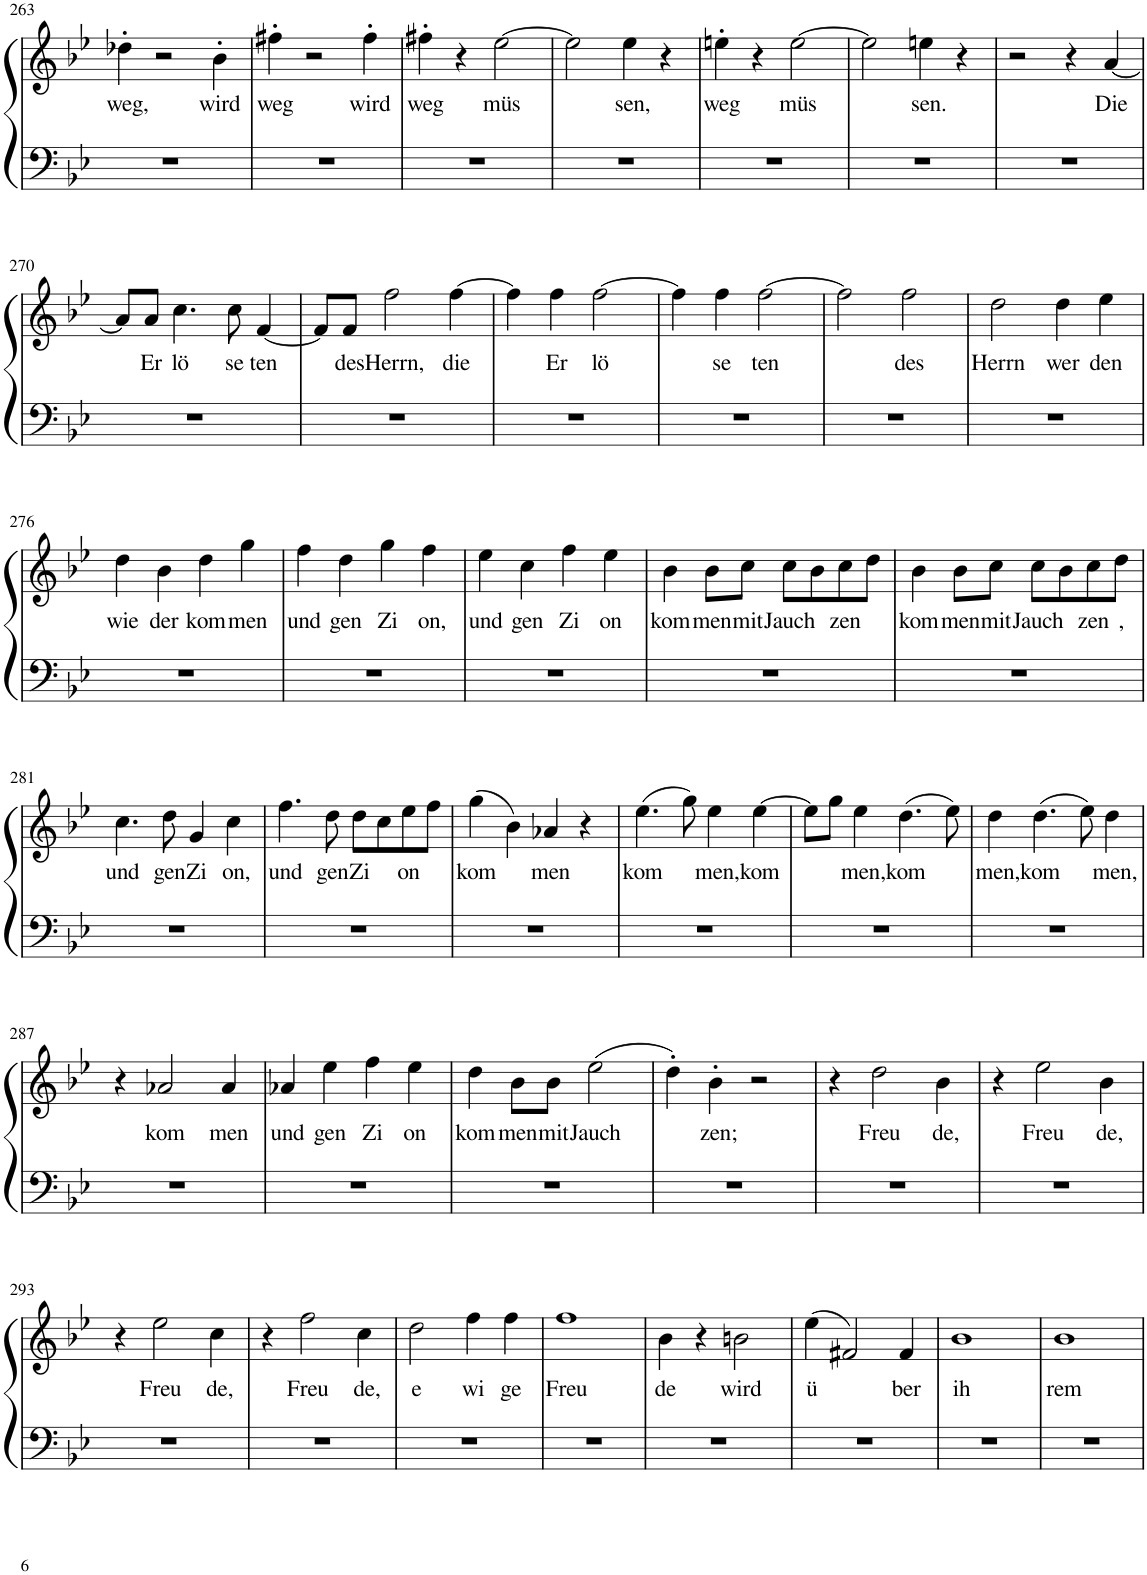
**kern	**kern	**text
*part1	*part1	*part1
*staff2	*staff1	*staff1
*I"Piano	*	*
*I'Pno.	*	*
!!LO:PB:g=z
*clefF4	*clefG2	*
*k[b-e-]	*k[b-e-]	*
*M4/4	*M4/4	*
*met(c)	*met(c)	*
=263	=263	=263
!	!	!LO:LY:b
1r	4dd-X'\	weg,
.	2r	.
!	!	!LO:LY:b
.	4b-'\	wird
=264	=264	=264
!	!	!LO:LY:b
1r	4ff#X'\	weg
.	2r	.
!	!	!LO:LY:b
.	4ff#'\	wird
=265	=265	=265
!	!	!LO:LY:b
1r	4ff#X'\	weg
.	4r	.
!	!	!LO:LY:b
.	[2ee-\	müs
=266	=266	=266
1r	2ee-\]	.
!	!	!LO:LY:b
.	4ee-\	sen,
.	4r	.
=267	=267	=267
!	!	!LO:LY:b
1r	4een'\	weg
.	4r	.
!	!	!LO:LY:b
.	[2ee\	müs
=268	=268	=268
1r	2ee\]	.
!	!	!LO:LY:b
.	4een\	sen.
.	4r	.
=269	=269	=269
1r	2r	.
.	4r	.
!	!	!LO:LY:b
.	[4a/	Die
!!LO:LB:g=z
=270	=270	=270
1r	8a/L]	.
!	!	!LO:LY:b
.	8a/J	Er
!	!	!LO:LY:b
.	4.cc\	lö
!	!	!LO:LY:b
.	8cc\	se
!	!	!LO:LY:b
.	[4f/	ten
=271	=271	=271
1r	8f/L]	.
!	!	!LO:LY:b
.	8f/J	des
!	!	!LO:LY:b
.	2ff\	Herrn,
!	!	!LO:LY:b
.	[4ff\	die
=272	=272	=272
1r	4ff\]	.
!	!	!LO:LY:b
.	4ff\	Er
!	!	!LO:LY:b
.	[2ff\	lö
=273	=273	=273
1r	4ff\]	.
!	!	!LO:LY:b
.	4ff\	se
!	!	!LO:LY:b
.	[2ff\	ten
=274	=274	=274
1r	2ff\]	.
!	!	!LO:LY:b
.	2ff\	des
=275	=275	=275
!	!	!LO:LY:b
1r	2dd\	Herrn
!	!	!LO:LY:b
.	4dd\	wer
!	!	!LO:LY:b
.	4ee-\	den
!!LO:LB:g=z
=276	=276	=276
!	!	!LO:LY:b
1r	4dd\	wie
!	!	!LO:LY:b
.	4b-\	der
!	!	!LO:LY:b
.	4dd\	kom
!	!	!LO:LY:b
.	4gg\	men
=277	=277	=277
!	!	!LO:LY:b
1r	4ff\	und
!	!	!LO:LY:b
.	4dd\	gen
!	!	!LO:LY:b
.	4gg\	Zi
!	!	!LO:LY:b
.	4ff\	on,
=278	=278	=278
!	!	!LO:LY:b
1r	4ee-\	und
!	!	!LO:LY:b
.	4cc\	gen
!	!	!LO:LY:b
.	4ff\	Zi
!	!	!LO:LY:b
.	4ee-\	on
=279	=279	=279
!	!	!LO:LY:b
1r	4b-\	kom
!	!	!LO:LY:b
.	8b-\L	men
!	!	!LO:LY:b
.	8cc\J	mit
!	!	!LO:LY:b
.	8cc\L	Jauch
.	8b-\	.
!	!	!LO:LY:b
.	8cc\	zen
.	8dd\J	.
=280	=280	=280
!	!	!LO:LY:b
1r	4b-\	kom
!	!	!LO:LY:b
.	8b-\L	men
!	!	!LO:LY:b
.	8cc\J	mit
!	!	!LO:LY:b
.	8cc\L	Jauch
.	8b-\	.
!	!	!LO:LY:b
.	8cc\	zen
!	!	!LO:LY:b
.	8dd\J	,
!!LO:LB:g=z
=281	=281	=281
!	!	!LO:LY:b
1r	4.cc\	und
!	!	!LO:LY:b
.	8dd\	gen
!	!	!LO:LY:b
.	4g/	Zi
!	!	!LO:LY:b
.	4cc\	on,
=282	=282	=282
!	!	!LO:LY:b
1r	4.ff\	und
!	!	!LO:LY:b
.	8dd\	gen
!	!	!LO:LY:b
.	8dd\L	Zi
.	8cc\	.
!	!	!LO:LY:b
.	8ee-\	on
.	8ff\J	.
=283	=283	=283
!	!	!LO:LY:b
1r	(4gg\	kom
.	4b-\)	.
!	!	!LO:LY:b
.	4a-X/	men
.	4r	.
=284	=284	=284
!	!	!LO:LY:b
1r	(4.ee-\	kom
.	8gg\)	.
!	!	!LO:LY:b
.	4ee-\	men,
!	!	!LO:LY:b
.	[4ee-\	kom
=285	=285	=285
1r	8ee-\L]	.
.	8gg\J	.
!	!	!LO:LY:b
.	4ee-\	men,
!	!	!LO:LY:b
.	(4.dd\	kom
.	8ee-\)	.
=286	=286	=286
!	!	!LO:LY:b
1r	4dd\	men,
!	!	!LO:LY:b
.	(4.dd\	kom
.	8ee-\)	.
!	!	!LO:LY:b
.	4dd\	men,
!!LO:LB:g=z
=287	=287	=287
1r	4r	.
!	!	!LO:LY:b
.	2a-X/	kom
!	!	!LO:LY:b
.	4a-/	men
=288	=288	=288
!	!	!LO:LY:b
1r	4a-X/	und
!	!	!LO:LY:b
.	4ee-\	gen
!	!	!LO:LY:b
.	4ff\	Zi
!	!	!LO:LY:b
.	4ee-\	on
=289	=289	=289
!	!	!LO:LY:b
1r	4dd\	kom
!	!	!LO:LY:b
.	8b-\L	men
!	!	!LO:LY:b
.	8b-\J	mit
!	!	!LO:LY:b
.	(2ee-\	Jauch
=290	=290	=290
1r	4dd'\)	.
!	!	!LO:LY:b
.	4b-'\	zen;
.	2r	.
=291	=291	=291
1r	4r	.
!	!	!LO:LY:b
.	2dd\	Freu
!	!	!LO:LY:b
.	4b-\	de,
=292	=292	=292
1r	4r	.
!	!	!LO:LY:b
.	2ee-\	Freu
!	!	!LO:LY:b
.	4b-\	de,
!!LO:LB:g=z
=293	=293	=293
1r	4r	.
!	!	!LO:LY:b
.	2ee-\	Freu
!	!	!LO:LY:b
.	4cc\	de,
=294	=294	=294
1r	4r	.
!	!	!LO:LY:b
.	2ff\	Freu
!	!	!LO:LY:b
.	4cc\	de,
=295	=295	=295
!	!	!LO:LY:b
1r	2dd\	e
!	!	!LO:LY:b
.	4ff\	wi
!	!	!LO:LY:b
.	4ff\	ge
=296	=296	=296
!	!	!LO:LY:b
1r	1ff	Freu
=297	=297	=297
!	!	!LO:LY:b
1r	4b-\	de
.	4r	.
!	!	!LO:LY:b
.	2bn\	wird
=298	=298	=298
!	!	!LO:LY:b
1r	(4ee-\	ü
.	2f#X/)	.
!	!	!LO:LY:b
.	4f#/	ber
=299	=299	=299
!	!	!LO:LY:b
1r	1b-	ih
=300	=300	=300
!	!	!LO:LY:b
1r	1b-	rem
=	=	=
*-	*-	*-
